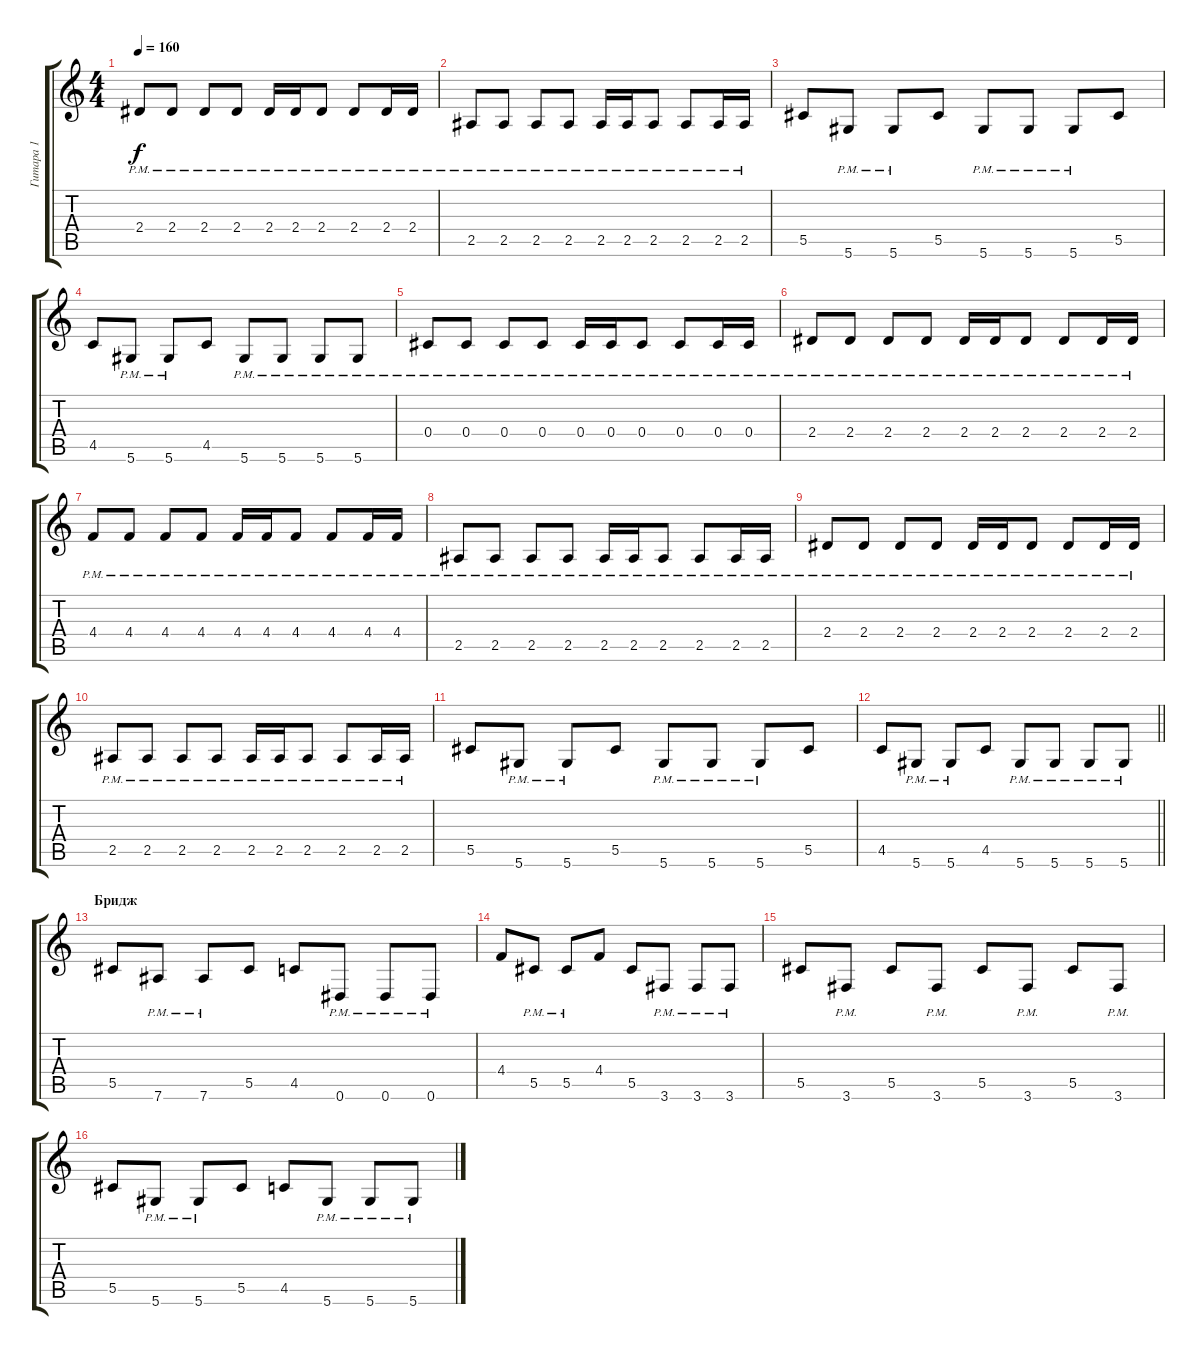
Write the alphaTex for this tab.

\track ("Гитара 1" "Гитара 1") {instrument distortionguitar}
\staff {score tabs}
\tuning (Eb4 Bb3 Gb3 Db3 Ab2 Eb2) {hide}
\ts (4 4)
\tempo 160
\clef g2
\ks c
2.4{pm}.8{dy f} 2.4{pm}.8 2.4{pm}.8 2.4{pm}.8 2.4{pm}.16 2.4{pm}.16 2.4{pm}.8 2.4{pm}.8 2.4{pm}.16 2.4{pm}.16 |
2.5{pm}.8 2.5{pm}.8 2.5{pm}.8 2.5{pm}.8 2.5{pm}.16 2.5{pm}.16 2.5{pm}.8 2.5{pm}.8 2.5{pm}.16 2.5{pm}.16 |
5.5.8 5.6{pm}.8 5.6{pm}.8 5.5.8 5.6{pm}.8 5.6{pm}.8 5.6{pm}.8 5.5.8 |
4.5.8 5.6{pm}.8 5.6{pm}.8 4.5.8 5.6{pm}.8 5.6{pm}.8 5.6{pm}.8 5.6{pm}.8 |
0.4{pm}.8 0.4{pm}.8 0.4{pm}.8 0.4{pm}.8 0.4{pm}.16 0.4{pm}.16 0.4{pm}.8 0.4{pm}.8 0.4{pm}.16 0.4{pm}.16 |
2.4{pm}.8 2.4{pm}.8 2.4{pm}.8 2.4{pm}.8 2.4{pm}.16 2.4{pm}.16 2.4{pm}.8 2.4{pm}.8 2.4{pm}.16 2.4{pm}.16 |
4.4{pm}.8 4.4{pm}.8 4.4{pm}.8 4.4{pm}.8 4.4{pm}.16 4.4{pm}.16 4.4{pm}.8 4.4{pm}.8 4.4{pm}.16 4.4{pm}.16 |
2.5{pm}.8 2.5{pm}.8 2.5{pm}.8 2.5{pm}.8 2.5{pm}.16 2.5{pm}.16 2.5{pm}.8 2.5{pm}.8 2.5{pm}.16 2.5{pm}.16 |
2.4{pm}.8 2.4{pm}.8 2.4{pm}.8 2.4{pm}.8 2.4{pm}.16 2.4{pm}.16 2.4{pm}.8 2.4{pm}.8 2.4{pm}.16 2.4{pm}.16 |
2.5{pm}.8 2.5{pm}.8 2.5{pm}.8 2.5{pm}.8 2.5{pm}.16 2.5{pm}.16 2.5{pm}.8 2.5{pm}.8 2.5{pm}.16 2.5{pm}.16 |
5.5.8 5.6{pm}.8 5.6{pm}.8 5.5.8 5.6{pm}.8 5.6{pm}.8 5.6{pm}.8 5.5.8 |
\barLineRight lightlight
4.5.8 5.6{pm}.8 5.6{pm}.8 4.5.8 5.6{pm}.8 5.6{pm}.8 5.6{pm}.8 5.6{pm}.8 |
\section ("" "Бридж")
5.5.8 7.6{pm}.8 7.6{pm}.8 5.5.8 4.5.8 0.6{pm}.8 0.6{pm}.8 0.6{pm}.8 |
4.4.8 5.5{pm}.8 5.5{pm}.8 4.4.8 5.5.8 3.6{pm}.8 3.6{pm}.8 3.6{pm}.8 |
5.5.8 3.6{pm}.8 5.5.8 3.6{pm}.8 5.5.8 3.6{pm}.8 5.5.8 3.6{pm}.8 |
5.5.8 5.6{pm}.8 5.6{pm}.8 5.5.8 4.5.8 5.6{pm}.8 5.6{pm}.8 5.6{pm}.8
